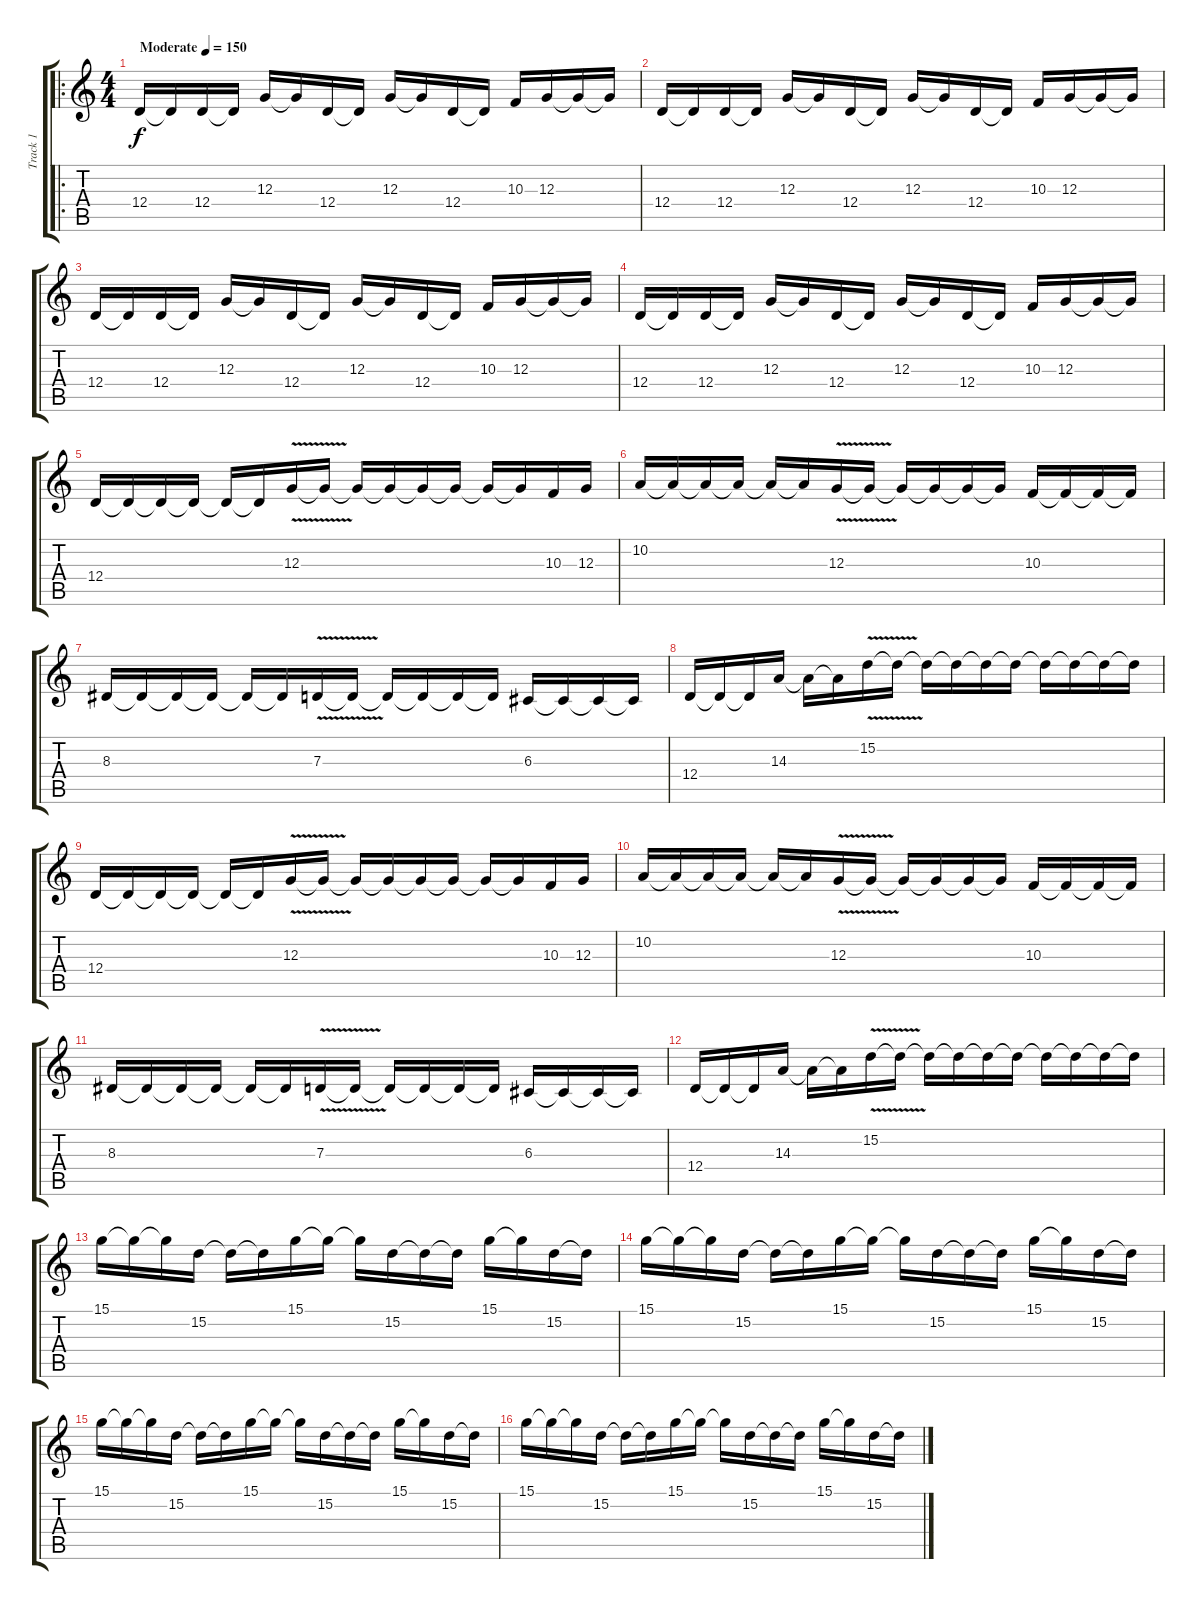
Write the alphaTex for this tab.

\track ("Track 1" "Track 1") {instrument lead5charang}
\staff {score tabs}
\tuning (E4 B3 G3 D3 A2 E2) {hide}
\ro
\ts (4 4)
\tempo (150 "Moderate")
\clef g2
\ks c
12.4.16{dy f instrument lead5charang} 12.4{t}.16 12.4.16 12.4{t}.16 12.3.16 12.3{t}.16 12.4.16 12.4{t}.16 12.3.16 12.3{t}.16 12.4.16 12.4{t}.16 10.3.16 12.3.16 12.3{t}.16 12.3{t}.16 |
12.4.16 12.4{t}.16 12.4.16 12.4{t}.16 12.3.16 12.3{t}.16 12.4.16 12.4{t}.16 12.3.16 12.3{t}.16 12.4.16 12.4{t}.16 10.3.16 12.3.16 12.3{t}.16 12.3{t}.16 |
12.4.16 12.4{t}.16 12.4.16 12.4{t}.16 12.3.16 12.3{t}.16 12.4.16 12.4{t}.16 12.3.16 12.3{t}.16 12.4.16 12.4{t}.16 10.3.16 12.3.16 12.3{t}.16 12.3{t}.16 |
12.4.16 12.4{t}.16 12.4.16 12.4{t}.16 12.3.16 12.3{t}.16 12.4.16 12.4{t}.16 12.3.16 12.3{t}.16 12.4.16 12.4{t}.16 10.3.16 12.3.16 12.3{t}.16 12.3{t}.16 |
12.4.16 12.4{t}.16 12.4{t}.16 12.4{t}.16 12.4{t}.16 12.4{t}.16 12.3{v}.16 12.3{t}.16 12.3{t}.16 12.3{t}.16 12.3{t}.16 12.3{t}.16 12.3{t}.16 12.3{t}.16 10.3.16 12.3.16 |
10.2.16 10.2{t}.16 10.2{t}.16 10.2{t}.16 10.2{t}.16 10.2{t}.16 12.3{v}.16 12.3{t}.16 12.3{t}.16 12.3{t}.16 12.3{t}.16 12.3{t}.16 10.3.16 10.3{t}.16 10.3{t}.16 10.3{t}.16 |
8.3.16 8.3{t}.16 8.3{t}.16 8.3{t}.16 8.3{t}.16 8.3{t}.16 7.3{v}.16 7.3{t}.16 7.3{t}.16 7.3{t}.16 7.3{t}.16 7.3{t}.16 6.3.16 6.3{t}.16 6.3{t}.16 6.3{t}.16 |
12.4.16 12.4{t}.16 12.4{t}.16 14.3.16 14.3{t}.16 14.3{t}.16 15.2{v}.16 15.2{t}.16 15.2{t}.16 15.2{t}.16 15.2{t}.16 15.2{t}.16 15.2{t}.16 15.2{t}.16 15.2{t}.16 15.2{t}.16 |
12.4.16 12.4{t}.16 12.4{t}.16 12.4{t}.16 12.4{t}.16 12.4{t}.16 12.3{v}.16 12.3{t}.16 12.3{t}.16 12.3{t}.16 12.3{t}.16 12.3{t}.16 12.3{t}.16 12.3{t}.16 10.3.16 12.3.16 |
10.2.16 10.2{t}.16 10.2{t}.16 10.2{t}.16 10.2{t}.16 10.2{t}.16 12.3{v}.16 12.3{t}.16 12.3{t}.16 12.3{t}.16 12.3{t}.16 12.3{t}.16 10.3.16 10.3{t}.16 10.3{t}.16 10.3{t}.16 |
8.3.16 8.3{t}.16 8.3{t}.16 8.3{t}.16 8.3{t}.16 8.3{t}.16 7.3{v}.16 7.3{t}.16 7.3{t}.16 7.3{t}.16 7.3{t}.16 7.3{t}.16 6.3.16 6.3{t}.16 6.3{t}.16 6.3{t}.16 |
12.4.16 12.4{t}.16 12.4{t}.16 14.3.16 14.3{t}.16 14.3{t}.16 15.2{v}.16 15.2{t}.16 15.2{t}.16 15.2{t}.16 15.2{t}.16 15.2{t}.16 15.2{t}.16 15.2{t}.16 15.2{t}.16 15.2{t}.16 |
15.1.16 15.1{t}.16 15.1{t}.16 15.2.16 15.2{t}.16 15.2{t}.16 15.1.16 15.1{t}.16{volume 11} 15.1{t}.16 15.2.16 15.2{t}.16 15.2{t}.16 15.1.16{volume 16} 15.1{t}.16 15.2.16 15.2{t}.16 |
15.1.16 15.1{t}.16 15.1{t}.16 15.2.16 15.2{t}.16 15.2{t}.16 15.1.16 15.1{t}.16{volume 11} 15.1{t}.16 15.2.16 15.2{t}.16 15.2{t}.16 15.1.16{volume 16} 15.1{t}.16 15.2.16 15.2{t}.16 |
15.1.16 15.1{t}.16 15.1{t}.16 15.2.16 15.2{t}.16 15.2{t}.16 15.1.16 15.1{t}.16{volume 11} 15.1{t}.16 15.2.16 15.2{t}.16 15.2{t}.16 15.1.16{volume 16} 15.1{t}.16 15.2.16 15.2{t}.16 |
15.1.16 15.1{t}.16 15.1{t}.16 15.2.16 15.2{t}.16 15.2{t}.16 15.1.16 15.1{t}.16{volume 11} 15.1{t}.16 15.2.16 15.2{t}.16 15.2{t}.16 15.1.16{volume 16} 15.1{t}.16 15.2.16 15.2{t}.16
